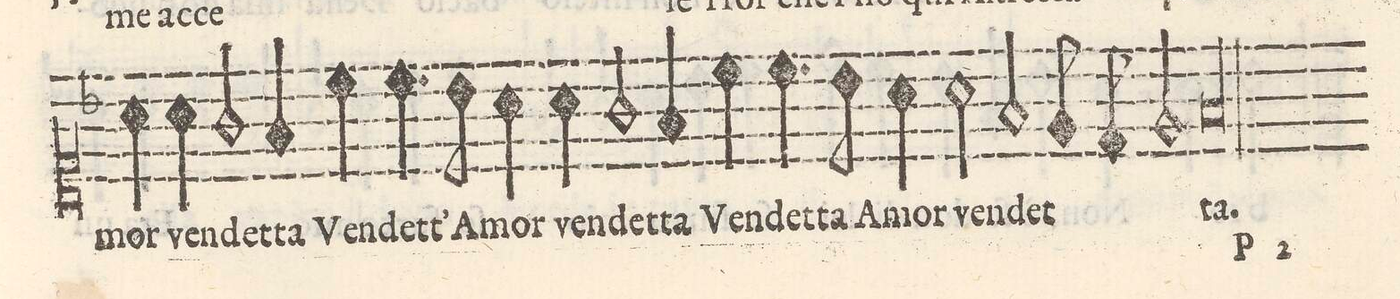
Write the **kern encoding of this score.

**kern	**text
*I"QVINTO	*
*clefC1	*
*k[b-]	*
*met(C)	*
*M2/1	*
4a\	-mor
4a\	ven-
2g/	-det-
4f/	-ta
4cc\	Ven-
4.cc\	-det-
8b-\	-t'A-
=30-	=30-
4a\	-mor
4a\	ven-
2g/	-det-
4f/	-ta
4cc\	Ven-
4.cc\	-det-
8b-\	-ta A-
=31-	=31-
4a\	-mor
2a\	ven-
2f/	-det-
8e/	.
8d/	.
2e/	.
=32-	=32-
00f	-ta.
==	==
*-	*-
